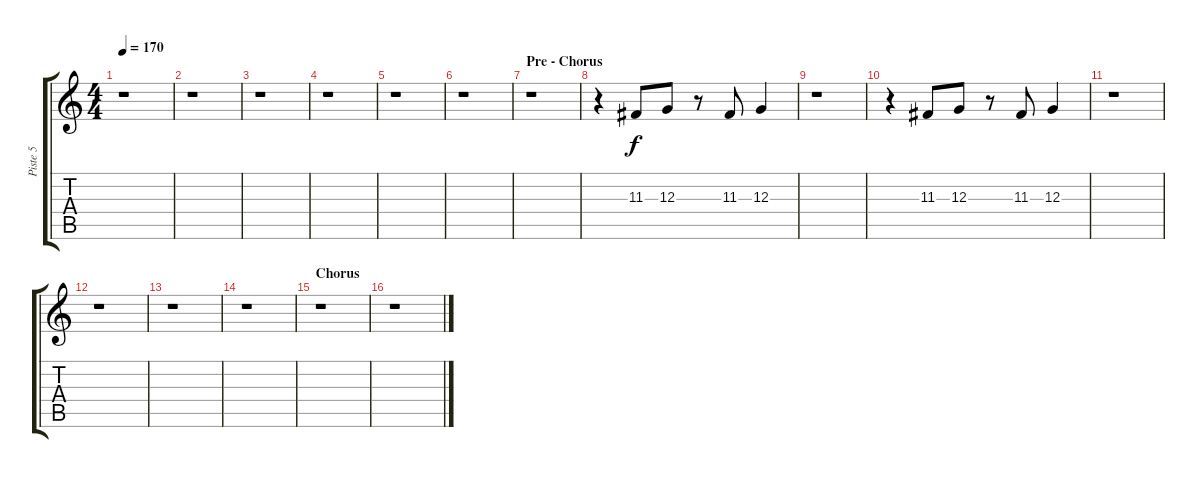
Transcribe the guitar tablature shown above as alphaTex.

\track ("Piste 5" "Piste 5") {instrument koto}
\staff {score tabs}
\tuning (E4 B3 G3 D3 A2 E2) {hide}
\ts (4 4)
\tempo 170
\clef g2
\ks c
r.1{dy f} |
r.1 |
r.1 |
r.1 |
r.1 |
r.1 |
\section ("" "Pre - Chorus")
r.1 |
r.4 11.3.8 12.3.8 r.8 11.3.8 12.3.4 |
r.1 |
r.4 11.3.8 12.3.8 r.8 11.3.8 12.3.4 |
r.1 |
r.1 |
r.1 |
r.1 |
\section ("" "Chorus")
r.1 |
r.1
